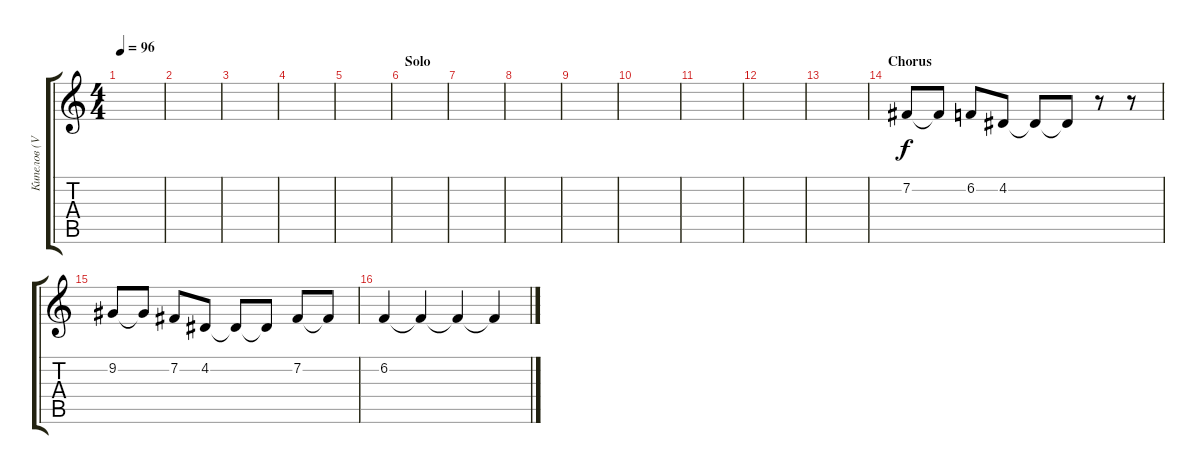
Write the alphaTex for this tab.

\track ("Кипелов (Vocal)" "Кипелов (V") {instrument lead6voice}
\staff {score tabs}
\tuning (E4 B3 G3 D3 A2 E2) {hide}
\ts (4 4)
\tempo 96
\clef g2
\ks c
|
|
|
|
|
\section ("" "Solo")
|
|
|
|
|
|
|
|
\section ("" "Chorus")
7.2.8 7.2{t}.8 6.2.8 4.2.8 4.2{t}.8 4.2{t}.8 r.8 r.8 |
9.2.8 9.2{t}.8 7.2.8 4.2.8 4.2{t}.8 4.2{t}.8 7.2.8 7.2{t}.8 |
6.2.4 6.2{t}.4 6.2{t}.4 6.2{t}.4
